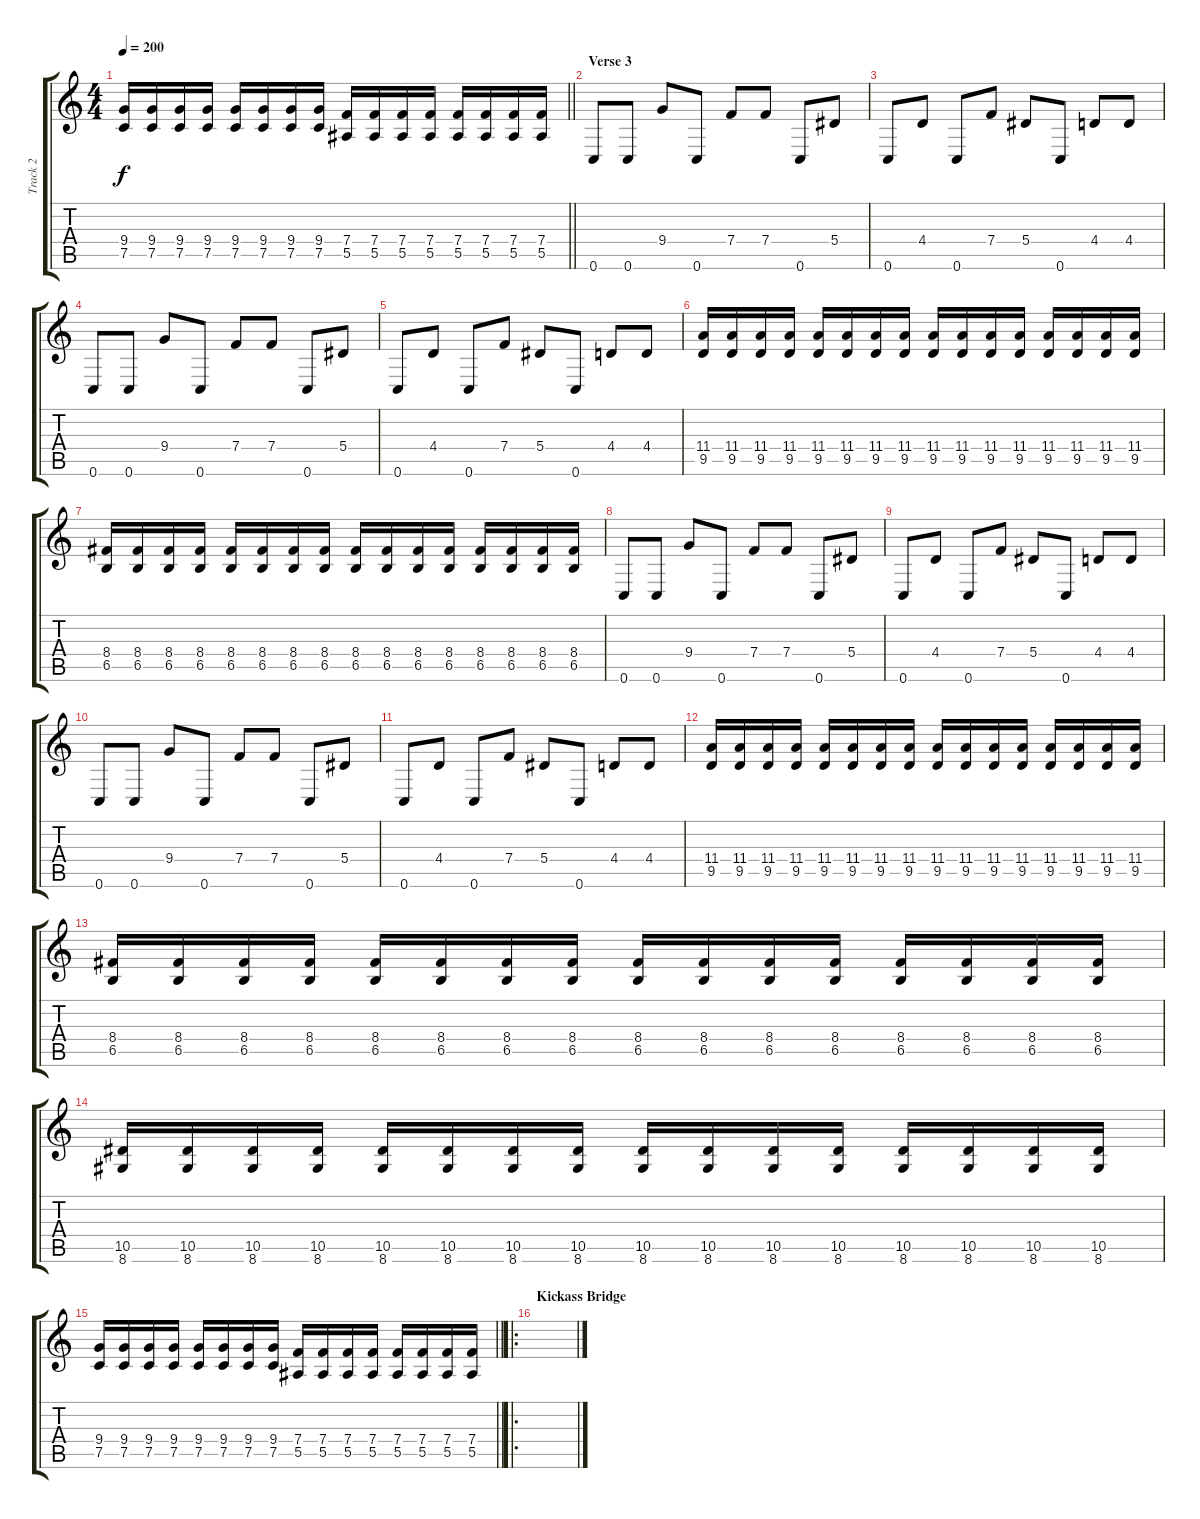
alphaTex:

\track ("Track 2" "Track 2") {instrument overdrivenguitar}
\staff {score tabs}
\tuning (C4 G3 Eb3 Bb2 F2 C2) {hide}
\ts (4 4)
\tempo 200
\clef g2
\barLineRight lightlight
\ks c
(9.4 7.5).16{dy f} (9.4 7.5).16 (9.4 7.5).16 (9.4 7.5).16 (9.4 7.5).16 (9.4 7.5).16 (9.4 7.5).16 (9.4 7.5).16 (7.4 5.5).16 (7.4 5.5).16 (7.4 5.5).16 (7.4 5.5).16 (7.4 5.5).16 (7.4 5.5).16 (7.4 5.5).16 (7.4 5.5).16 |
\section ("" "Verse 3")
0.6.8 0.6.8 9.4.8 0.6.8 7.4.8 7.4.8 0.6.8 5.4.8 |
0.6.8 4.4.8 0.6.8 7.4.8 5.4.8 0.6.8 4.4.8 4.4.8 |
0.6.8 0.6.8 9.4.8 0.6.8 7.4.8 7.4.8 0.6.8 5.4.8 |
0.6.8 4.4.8 0.6.8 7.4.8 5.4.8 0.6.8 4.4.8 4.4.8 |
(11.4 9.5).16 (11.4 9.5).16 (11.4 9.5).16 (11.4 9.5).16 (11.4 9.5).16 (11.4 9.5).16 (11.4 9.5).16 (11.4 9.5).16 (11.4 9.5).16 (11.4 9.5).16 (11.4 9.5).16 (11.4 9.5).16 (11.4 9.5).16 (11.4 9.5).16 (11.4 9.5).16 (11.4 9.5).16 |
(8.4 6.5).16 (8.4 6.5).16 (8.4 6.5).16 (8.4 6.5).16 (8.4 6.5).16 (8.4 6.5).16 (8.4 6.5).16 (8.4 6.5).16 (8.4 6.5).16 (8.4 6.5).16 (8.4 6.5).16 (8.4 6.5).16 (8.4 6.5).16 (8.4 6.5).16 (8.4 6.5).16 (8.4 6.5).16 |
0.6.8 0.6.8 9.4.8 0.6.8 7.4.8 7.4.8 0.6.8 5.4.8 |
0.6.8 4.4.8 0.6.8 7.4.8 5.4.8 0.6.8 4.4.8 4.4.8 |
0.6.8 0.6.8 9.4.8 0.6.8 7.4.8 7.4.8 0.6.8 5.4.8 |
0.6.8 4.4.8 0.6.8 7.4.8 5.4.8 0.6.8 4.4.8 4.4.8 |
(11.4 9.5).16 (11.4 9.5).16 (11.4 9.5).16 (11.4 9.5).16 (11.4 9.5).16 (11.4 9.5).16 (11.4 9.5).16 (11.4 9.5).16 (11.4 9.5).16 (11.4 9.5).16 (11.4 9.5).16 (11.4 9.5).16 (11.4 9.5).16 (11.4 9.5).16 (11.4 9.5).16 (11.4 9.5).16 |
(8.4 6.5).16 (8.4 6.5).16 (8.4 6.5).16 (8.4 6.5).16 (8.4 6.5).16 (8.4 6.5).16 (8.4 6.5).16 (8.4 6.5).16 (8.4 6.5).16 (8.4 6.5).16 (8.4 6.5).16 (8.4 6.5).16 (8.4 6.5).16 (8.4 6.5).16 (8.4 6.5).16 (8.4 6.5).16 |
(10.5 8.6).16 (10.5 8.6).16 (10.5 8.6).16 (10.5 8.6).16 (10.5 8.6).16 (10.5 8.6).16 (10.5 8.6).16 (10.5 8.6).16 (10.5 8.6).16 (10.5 8.6).16 (10.5 8.6).16 (10.5 8.6).16 (10.5 8.6).16 (10.5 8.6).16 (10.5 8.6).16 (10.5 8.6).16 |
\barLineRight lightlight
(9.4 7.5).16 (9.4 7.5).16 (9.4 7.5).16 (9.4 7.5).16 (9.4 7.5).16 (9.4 7.5).16 (9.4 7.5).16 (9.4 7.5).16 (7.4 5.5).16 (7.4 5.5).16 (7.4 5.5).16 (7.4 5.5).16 (7.4 5.5).16 (7.4 5.5).16 (7.4 5.5).16 (7.4 5.5).16 |
\ro
\section ("" "Kickass Bridge")
